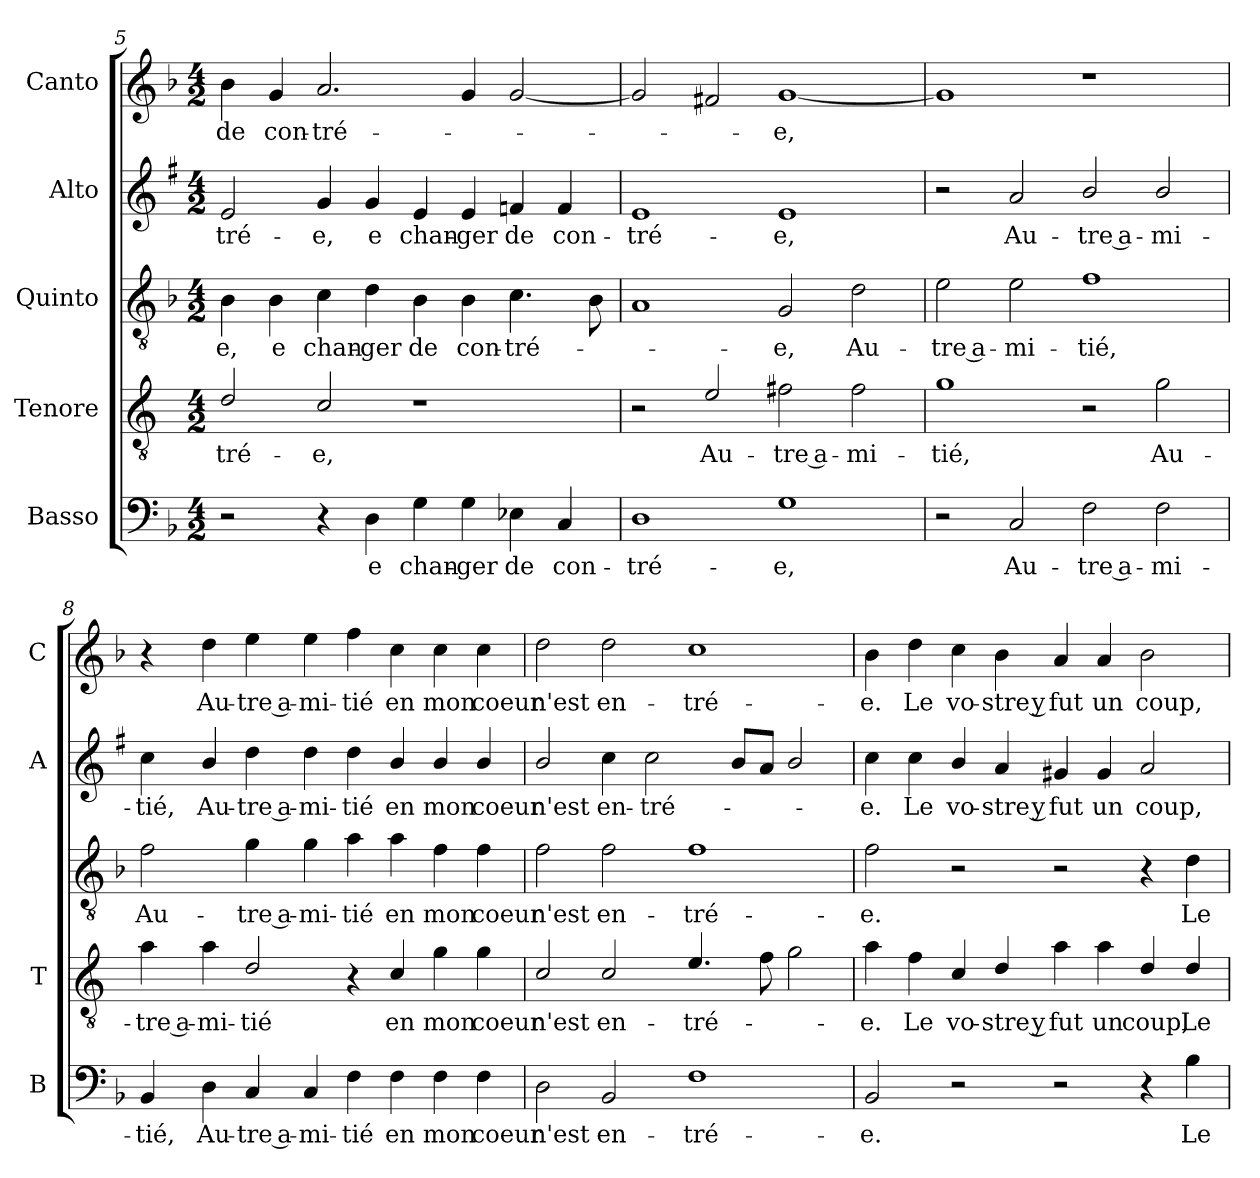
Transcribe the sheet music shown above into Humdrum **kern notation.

**kern	**text	**kern	**text	**kern	**text	**kern	**text	**kern	**text
*part5	*part5	*part4	*part4	*part3	*part3	*part2	*part2	*part1	*part1
*staff5	*staff5	*staff4	*staff4	*staff3	*staff3	*staff2	*staff2	*staff1	*staff1
*I"Basso	*	*I"Tenore	*	*I"Quinto	*	*I"Alto	*	*I"Canto	*
*I'B	*	*I'T	*	*	*	*I'A	*	*I'C	*
*clefF4	*	*clefGv2	*	*clefGv2	*	*clefG2	*	*clefG2	*
*	*	*ITrd4c7	*	*	*	*ITrd1c2	*	*	*
*k[b-]	*	*k[b-]	*	*k[b-]	*	*k[b-]	*	*k[b-]	*
*F:	*	*F:	*	*F:	*	*F:	*	*F:	*
*M4/2	*	*M4/2	*	*M4/2	*	*M4/2	*	*M4/2	*
=5	=5	=5	=5	=5	=5	=5	=5	=5	=5
!	!	!	!LO:LY:b	!	!LO:LY:b	!	!LO:LY:b	!	!LO:LY:b
2r	.	2G/	-tré-	4B-\	-e,	2d/	-tré-	4b-\	de
!	!	!	!	!	!LO:LY:b	!	!	!	!LO:LY:b
.	.	.	.	4B-\	e	.	.	4g/	con-
!	!	!	!LO:LY:b	!	!LO:LY:b	!	!LO:LY:b	!	!LO:LY:b
4r	.	2F/	-e,	4c\	chan-	4f/	-e,	2.a/	-tré-
!	!LO:LY:b	!	!	!	!LO:LY:b	!	!LO:LY:b	!	!
4D\	e	.	.	4d\	-ger	4f/	e	.	.
!	!LO:LY:b	!	!	!	!LO:LY:b	!	!LO:LY:b	!	!
4G\	chan-	1r	.	4B-\	de	4d/	chan-	.	.
!	!LO:LY:b	!	!	!	!LO:LY:b	!	!LO:LY:b	!	!
4G\	-ger	.	.	4B-\	con-	4d/	-ger	4g/	.
!	!LO:LY:b	!	!	!	!LO:LY:b	!	!LO:LY:b	!	!
4E-X\	de	.	.	4.c\	-tré-	4e-X/	de	[2g/	.
!	!LO:LY:b	!	!	!	!	!	!LO:LY:b	!	!
4C/	con-	.	.	.	.	4e-/	con-	.	.
.	.	.	.	8B-\	.	.	.	.	.
=6	=6	=6	=6	=6	=6	=6	=6	=6	=6
!	!LO:LY:b	!	!	!	!	!	!LO:LY:b	!	!
1D	-tré-	2r	.	1A	.	1d	-tré-	2g/]	.
!	!	!	!LO:LY:b	!	!	!	!	!	!
.	.	2A/	Au-	.	.	.	.	2f#X/	.
!	!LO:LY:b	!	!LO:LY:b	!	!LO:LY:b	!	!LO:LY:b	!	!LO:LY:b
1G	-e,	2Bn\	-tre a-	2G/	-e,	1d	-e,	[1g	-e,
!	!	!	!LO:LY:b	!	!LO:LY:b	!	!	!	!
.	.	2B\	-mi-	2d\	Au-	.	.	.	.
=7	=7	=7	=7	=7	=7	=7	=7	=7	=7
!	!	!	!LO:LY:b	!	!LO:LY:b	!	!	!	!
2r	.	1c	-tié,	2e\	-tre a-	2r	.	1g]	.
!	!LO:LY:b	!	!	!	!LO:LY:b	!	!LO:LY:b	!	!
2C/	Au-	.	.	2e\	-mi-	2g/	Au-	.	.
!	!LO:LY:b	!	!	!	!LO:LY:b	!	!LO:LY:b	!	!
2F\	-tre a-	2r	.	1f	-tié,	2a/	-tre a-	1r	.
!	!LO:LY:b	!	!LO:LY:b	!	!	!	!LO:LY:b	!	!
2F\	-mi-	2c\	Au-	.	.	2a/	-mi-	.	.
!!LO:PB:g=z
=8	=8	=8	=8	=8	=8	=8	=8	=8	=8
!	!LO:LY:b	!	!LO:LY:b	!	!LO:LY:b	!	!LO:LY:b	!	!
4BB-/	-tié,	4d\	-tre a-	2f\	Au-	4b-\	-tié,	4r	.
!	!LO:LY:b	!	!LO:LY:b	!	!	!	!LO:LY:b	!	!LO:LY:b
4D\	Au-	4d\	-mi-	.	.	4a/	Au-	4dd\	Au-
!	!LO:LY:b	!	!LO:LY:b	!	!LO:LY:b	!	!LO:LY:b	!	!LO:LY:b
4C/	-tre a-	2G/	-tié	4g\	-tre a-	4cc\	-tre a-	4ee\	-tre a-
!	!LO:LY:b	!	!	!	!LO:LY:b	!	!LO:LY:b	!	!LO:LY:b
4C/	-mi-	.	.	4g\	-mi-	4cc\	-mi-	4ee\	-mi-
!	!LO:LY:b	!	!	!	!LO:LY:b	!	!LO:LY:b	!	!LO:LY:b
4F\	-tié	4r	.	4a\	-tié	4cc\	-tié	4ff\	-tié
!	!LO:LY:b	!	!LO:LY:b	!	!LO:LY:b	!	!LO:LY:b	!	!LO:LY:b
4F\	en	4F/	en	4a\	en	4a/	en	4cc\	en
!	!LO:LY:b	!	!LO:LY:b	!	!LO:LY:b	!	!LO:LY:b	!	!LO:LY:b
4F\	mon	4c\	mon	4f\	mon	4a/	mon	4cc\	mon
!	!LO:LY:b	!	!LO:LY:b	!	!LO:LY:b	!	!LO:LY:b	!	!LO:LY:b
4F\	coeur	4c\	coeur	4f\	coeur	4a/	coeur	4cc\	coeur
=9	=9	=9	=9	=9	=9	=9	=9	=9	=9
!	!LO:LY:b	!	!LO:LY:b	!	!LO:LY:b	!	!LO:LY:b	!	!LO:LY:b
2D\	n'est	2F/	n'est	2f\	n'est	2a/	n'est	2dd\	n'est
!	!LO:LY:b	!	!LO:LY:b	!	!LO:LY:b	!	!LO:LY:b	!	!LO:LY:b
2BB-/	en-	2F/	en-	2f\	en-	4b-\	en-	2dd\	en-
!	!	!	!	!	!	!	!LO:LY:b	!	!
.	.	.	.	.	.	2b-\	-tré-	.	.
!	!LO:LY:b	!	!LO:LY:b	!	!LO:LY:b	!	!	!	!LO:LY:b
1F	-tré-	4.A/	-tré-	1f	-tré-	.	.	1cc	-tré-
.	.	.	.	.	.	8a/L	.	.	.
.	.	8B-\	.	.	.	8g/J	.	.	.
.	.	2c\	.	.	.	2a/	.	.	.
=10	=10	=10	=10	=10	=10	=10	=10	=10	=10
!	!LO:LY:b	!	!LO:LY:b	!	!LO:LY:b	!	!LO:LY:b	!	!LO:LY:b
2BB-/	-e.	4d\	-e.	2f\	-e.	4b-\	-e.	4b-\	-e.
!	!	!	!LO:LY:b	!	!	!	!LO:LY:b	!	!LO:LY:b
.	.	4B-\	Le	.	.	4b-\	Le	4dd\	Le
!	!	!	!LO:LY:b	!	!	!	!LO:LY:b	!	!LO:LY:b
2r	.	4F/	vo-	2r	.	4a/	vo-	4cc\	vo-
!	!	!	!LO:LY:b	!	!	!	!LO:LY:b	!	!LO:LY:b
.	.	4G/	-stre y	.	.	4g/	-stre y	4b-\	-stre y
!	!	!	!LO:LY:b	!	!	!	!LO:LY:b	!	!LO:LY:b
2r	.	4d\	fut	2r	.	4f#X/	fut	4a/	fut
!	!	!	!LO:LY:b	!	!	!	!LO:LY:b	!	!LO:LY:b
.	.	4d\	un	.	.	4f#/	un	4a/	un
!	!	!	!LO:LY:b	!	!	!	!LO:LY:b	!	!LO:LY:b
4r	.	4G/	coup,	4r	.	2g/	coup,	2b-\	coup,
!	!LO:LY:b	!	!LO:LY:b	!	!LO:LY:b	!	!	!	!
4B-\	Le	4G/	Le	4d\	Le	.	.	.	.
=	=	=	=	=	=	=	=	=	=
*-	*-	*-	*-	*-	*-	*-	*-	*-	*-
